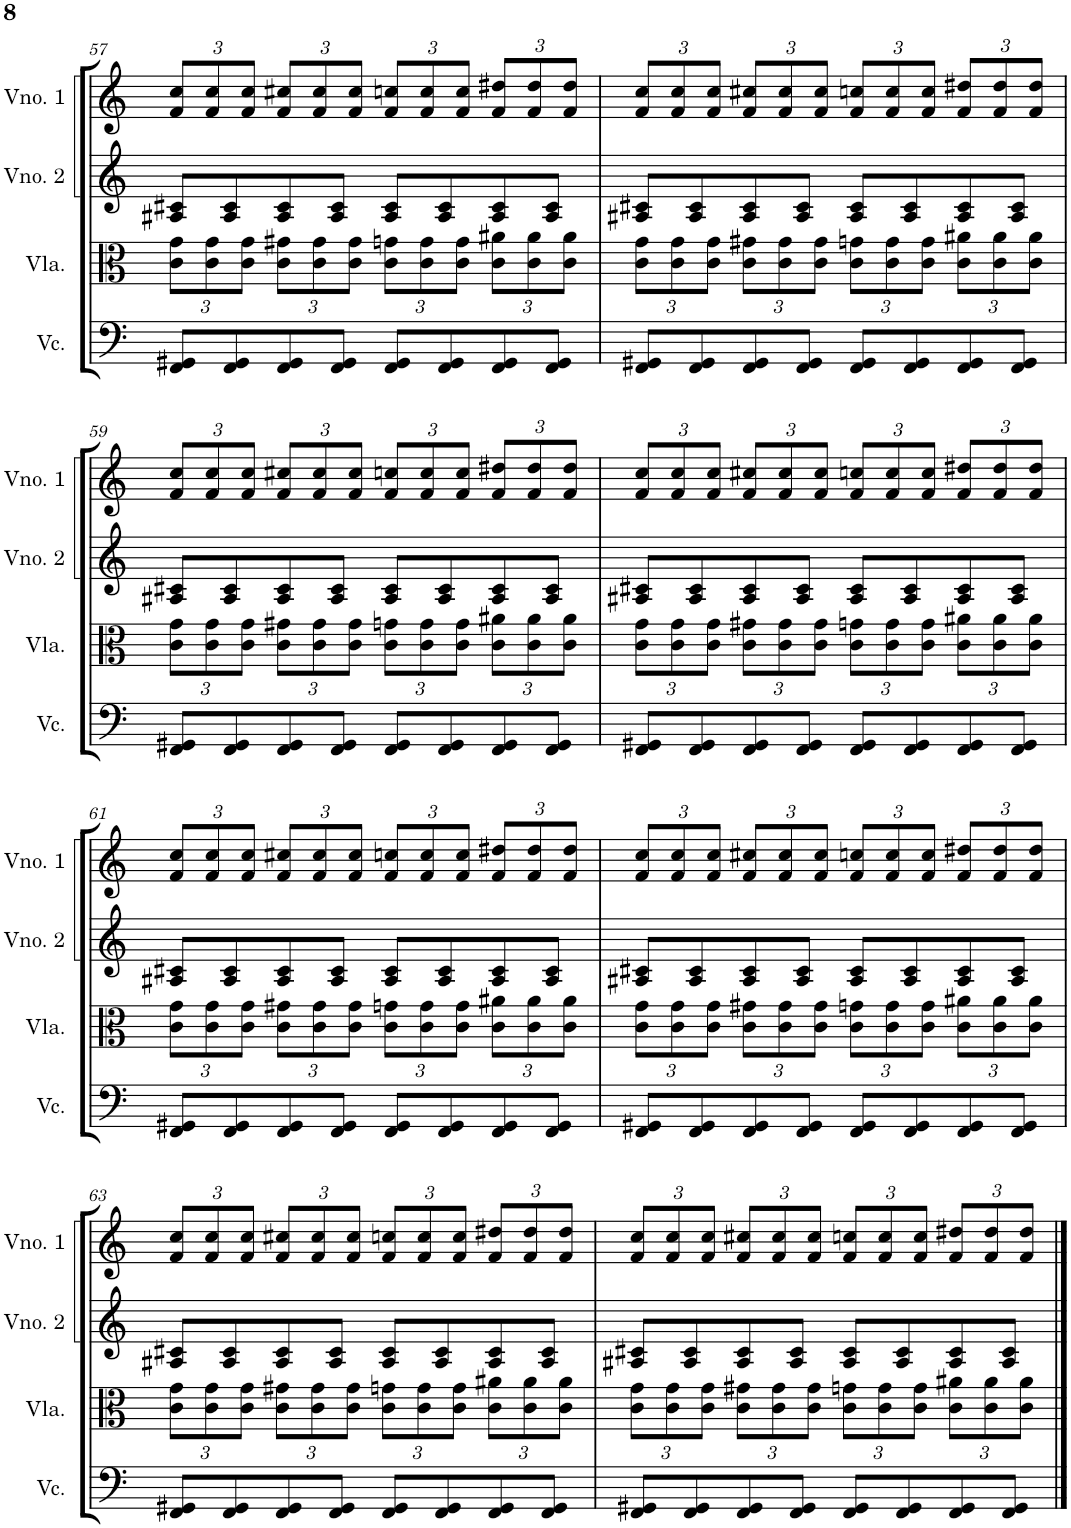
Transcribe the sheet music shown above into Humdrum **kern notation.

**kern	**kern	**kern	**kern
*part4	*part3	*part2	*part1
*staff4	*staff3	*staff2	*staff1
*I"Violoncelo	*I"Viola	*I"Violino 2	*I"Violino 1
*I'Vc.	*I'Vla.	*I'Vno. 2	*I'Vno. 1
!!LO:PB:g=z
*clefF4	*clefC3	*clefG2	*clefG2
*k[]	*k[]	*k[]	*k[]
*M4/4	*M4/4	*M4/4	*M4/4
*	*Xbrackettup	*	*Xbrackettup
=57	=57	=57	=57
8FF/ 8GG#X/L	12c\ 12g\L	8A#X/ 8c#X/L	12f/ 12cc/L
.	12c\ 12g\	.	12f/ 12cc/
8FF/ 8GG#/	.	8A#/ 8c#/	.
.	12c\ 12g\J	.	12f/ 12cc/J
8FF/ 8GG#/	12c\ 12g#X\L	8A#/ 8c#/	12f/ 12cc#X/L
.	12c\ 12g#\	.	12f/ 12cc#/
8FF/ 8GG#/J	.	8A#/ 8c#/J	.
.	12c\ 12g#\J	.	12f/ 12cc#/J
8FF/ 8GG#/L	12c\ 12gn\L	8A#/ 8c#/L	12f/ 12ccn/L
.	12c\ 12g\	.	12f/ 12cc/
8FF/ 8GG#/	.	8A#/ 8c#/	.
.	12c\ 12g\J	.	12f/ 12cc/J
8FF/ 8GG#/	12c\ 12a#X\L	8A#/ 8c#/	12f/ 12dd#X/L
.	12c\ 12a#\	.	12f/ 12dd#/
8FF/ 8GG#/J	.	8A#/ 8c#/J	.
.	12c\ 12a#\J	.	12f/ 12dd#/J
=58	=58	=58	=58
8FF/ 8GG#X/L	12c\ 12g\L	8A#X/ 8c#X/L	12f/ 12cc/L
.	12c\ 12g\	.	12f/ 12cc/
8FF/ 8GG#/	.	8A#/ 8c#/	.
.	12c\ 12g\J	.	12f/ 12cc/J
8FF/ 8GG#/	12c\ 12g#X\L	8A#/ 8c#/	12f/ 12cc#X/L
.	12c\ 12g#\	.	12f/ 12cc#/
8FF/ 8GG#/J	.	8A#/ 8c#/J	.
.	12c\ 12g#\J	.	12f/ 12cc#/J
8FF/ 8GG#/L	12c\ 12gn\L	8A#/ 8c#/L	12f/ 12ccn/L
.	12c\ 12g\	.	12f/ 12cc/
8FF/ 8GG#/	.	8A#/ 8c#/	.
.	12c\ 12g\J	.	12f/ 12cc/J
8FF/ 8GG#/	12c\ 12a#X\L	8A#/ 8c#/	12f/ 12dd#X/L
.	12c\ 12a#\	.	12f/ 12dd#/
8FF/ 8GG#/J	.	8A#/ 8c#/J	.
.	12c\ 12a#\J	.	12f/ 12dd#/J
!!LO:LB:g=z
=59	=59	=59	=59
8FF/ 8GG#X/L	12c\ 12g\L	8A#X/ 8c#X/L	12f/ 12cc/L
.	12c\ 12g\	.	12f/ 12cc/
8FF/ 8GG#/	.	8A#/ 8c#/	.
.	12c\ 12g\J	.	12f/ 12cc/J
8FF/ 8GG#/	12c\ 12g#X\L	8A#/ 8c#/	12f/ 12cc#X/L
.	12c\ 12g#\	.	12f/ 12cc#/
8FF/ 8GG#/J	.	8A#/ 8c#/J	.
.	12c\ 12g#\J	.	12f/ 12cc#/J
8FF/ 8GG#/L	12c\ 12gn\L	8A#/ 8c#/L	12f/ 12ccn/L
.	12c\ 12g\	.	12f/ 12cc/
8FF/ 8GG#/	.	8A#/ 8c#/	.
.	12c\ 12g\J	.	12f/ 12cc/J
8FF/ 8GG#/	12c\ 12a#X\L	8A#/ 8c#/	12f/ 12dd#X/L
.	12c\ 12a#\	.	12f/ 12dd#/
8FF/ 8GG#/J	.	8A#/ 8c#/J	.
.	12c\ 12a#\J	.	12f/ 12dd#/J
=60	=60	=60	=60
8FF/ 8GG#X/L	12c\ 12g\L	8A#X/ 8c#X/L	12f/ 12cc/L
.	12c\ 12g\	.	12f/ 12cc/
8FF/ 8GG#/	.	8A#/ 8c#/	.
.	12c\ 12g\J	.	12f/ 12cc/J
8FF/ 8GG#/	12c\ 12g#X\L	8A#/ 8c#/	12f/ 12cc#X/L
.	12c\ 12g#\	.	12f/ 12cc#/
8FF/ 8GG#/J	.	8A#/ 8c#/J	.
.	12c\ 12g#\J	.	12f/ 12cc#/J
8FF/ 8GG#/L	12c\ 12gn\L	8A#/ 8c#/L	12f/ 12ccn/L
.	12c\ 12g\	.	12f/ 12cc/
8FF/ 8GG#/	.	8A#/ 8c#/	.
.	12c\ 12g\J	.	12f/ 12cc/J
8FF/ 8GG#/	12c\ 12a#X\L	8A#/ 8c#/	12f/ 12dd#X/L
.	12c\ 12a#\	.	12f/ 12dd#/
8FF/ 8GG#/J	.	8A#/ 8c#/J	.
.	12c\ 12a#\J	.	12f/ 12dd#/J
!!LO:LB:g=z
=61	=61	=61	=61
8FF/ 8GG#X/L	12c\ 12g\L	8A#X/ 8c#X/L	12f/ 12cc/L
.	12c\ 12g\	.	12f/ 12cc/
8FF/ 8GG#/	.	8A#/ 8c#/	.
.	12c\ 12g\J	.	12f/ 12cc/J
8FF/ 8GG#/	12c\ 12g#X\L	8A#/ 8c#/	12f/ 12cc#X/L
.	12c\ 12g#\	.	12f/ 12cc#/
8FF/ 8GG#/J	.	8A#/ 8c#/J	.
.	12c\ 12g#\J	.	12f/ 12cc#/J
8FF/ 8GG#/L	12c\ 12gn\L	8A#/ 8c#/L	12f/ 12ccn/L
.	12c\ 12g\	.	12f/ 12cc/
8FF/ 8GG#/	.	8A#/ 8c#/	.
.	12c\ 12g\J	.	12f/ 12cc/J
8FF/ 8GG#/	12c\ 12a#X\L	8A#/ 8c#/	12f/ 12dd#X/L
.	12c\ 12a#\	.	12f/ 12dd#/
8FF/ 8GG#/J	.	8A#/ 8c#/J	.
.	12c\ 12a#\J	.	12f/ 12dd#/J
=62	=62	=62	=62
8FF/ 8GG#X/L	12c\ 12g\L	8A#X/ 8c#X/L	12f/ 12cc/L
.	12c\ 12g\	.	12f/ 12cc/
8FF/ 8GG#/	.	8A#/ 8c#/	.
.	12c\ 12g\J	.	12f/ 12cc/J
8FF/ 8GG#/	12c\ 12g#X\L	8A#/ 8c#/	12f/ 12cc#X/L
.	12c\ 12g#\	.	12f/ 12cc#/
8FF/ 8GG#/J	.	8A#/ 8c#/J	.
.	12c\ 12g#\J	.	12f/ 12cc#/J
8FF/ 8GG#/L	12c\ 12gn\L	8A#/ 8c#/L	12f/ 12ccn/L
.	12c\ 12g\	.	12f/ 12cc/
8FF/ 8GG#/	.	8A#/ 8c#/	.
.	12c\ 12g\J	.	12f/ 12cc/J
8FF/ 8GG#/	12c\ 12a#X\L	8A#/ 8c#/	12f/ 12dd#X/L
.	12c\ 12a#\	.	12f/ 12dd#/
8FF/ 8GG#/J	.	8A#/ 8c#/J	.
.	12c\ 12a#\J	.	12f/ 12dd#/J
!!LO:LB:g=z
=63	=63	=63	=63
8FF/ 8GG#X/L	12c\ 12g\L	8A#X/ 8c#X/L	12f/ 12cc/L
.	12c\ 12g\	.	12f/ 12cc/
8FF/ 8GG#/	.	8A#/ 8c#/	.
.	12c\ 12g\J	.	12f/ 12cc/J
8FF/ 8GG#/	12c\ 12g#X\L	8A#/ 8c#/	12f/ 12cc#X/L
.	12c\ 12g#\	.	12f/ 12cc#/
8FF/ 8GG#/J	.	8A#/ 8c#/J	.
.	12c\ 12g#\J	.	12f/ 12cc#/J
8FF/ 8GG#/L	12c\ 12gn\L	8A#/ 8c#/L	12f/ 12ccn/L
.	12c\ 12g\	.	12f/ 12cc/
8FF/ 8GG#/	.	8A#/ 8c#/	.
.	12c\ 12g\J	.	12f/ 12cc/J
8FF/ 8GG#/	12c\ 12a#X\L	8A#/ 8c#/	12f/ 12dd#X/L
.	12c\ 12a#\	.	12f/ 12dd#/
8FF/ 8GG#/J	.	8A#/ 8c#/J	.
.	12c\ 12a#\J	.	12f/ 12dd#/J
=64	=64	=64	=64
8FF/ 8GG#X/L	12c\ 12g\L	8A#X/ 8c#X/L	12f/ 12cc/L
.	12c\ 12g\	.	12f/ 12cc/
8FF/ 8GG#/	.	8A#/ 8c#/	.
.	12c\ 12g\J	.	12f/ 12cc/J
8FF/ 8GG#/	12c\ 12g#X\L	8A#/ 8c#/	12f/ 12cc#X/L
.	12c\ 12g#\	.	12f/ 12cc#/
8FF/ 8GG#/J	.	8A#/ 8c#/J	.
.	12c\ 12g#\J	.	12f/ 12cc#/J
8FF/ 8GG#/L	12c\ 12gn\L	8A#/ 8c#/L	12f/ 12ccn/L
.	12c\ 12g\	.	12f/ 12cc/
8FF/ 8GG#/	.	8A#/ 8c#/	.
.	12c\ 12g\J	.	12f/ 12cc/J
8FF/ 8GG#/	12c\ 12a#X\L	8A#/ 8c#/	12f/ 12dd#X/L
.	12c\ 12a#\	.	12f/ 12dd#/
8FF/ 8GG#/J	.	8A#/ 8c#/J	.
.	12c\ 12a#\J	.	12f/ 12dd#/J
==	==	==	==
*-	*-	*-	*-
